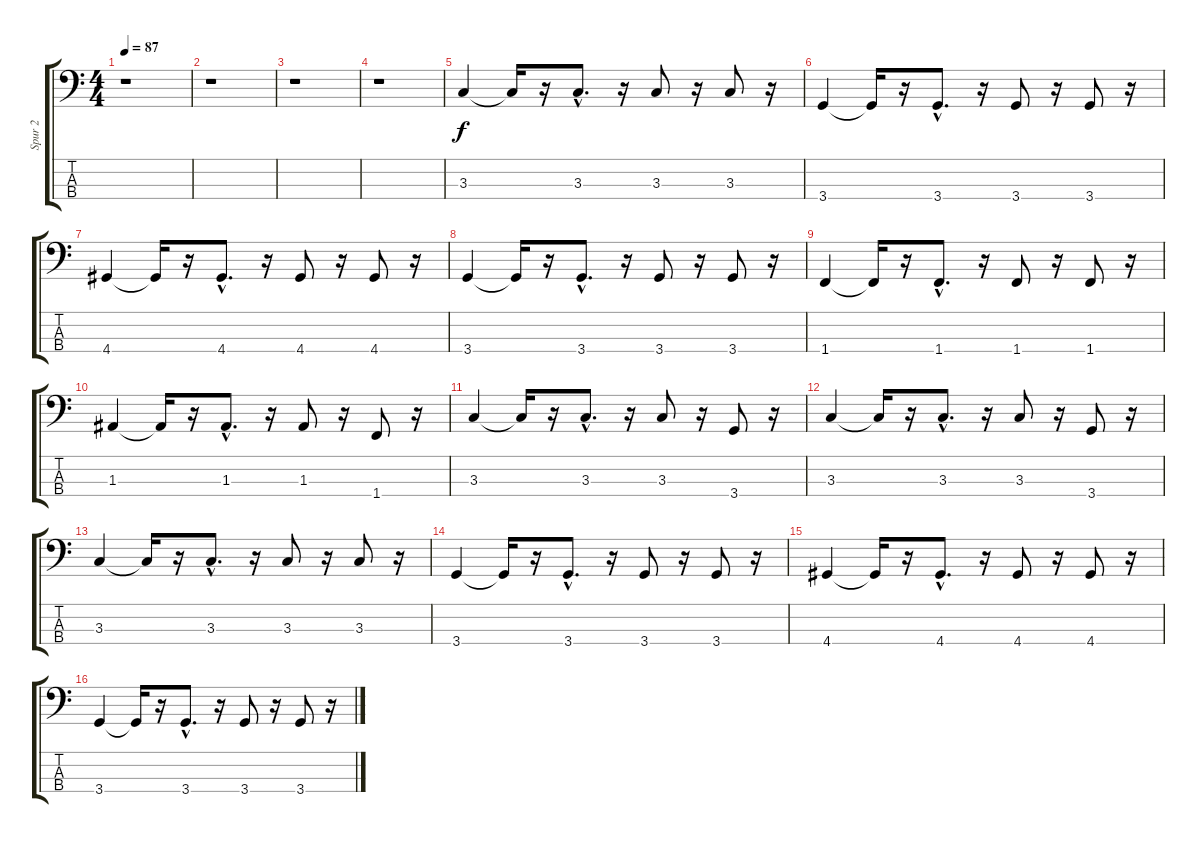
\track ("Spur 2" "Spur 2") {instrument fretlessbass}
\staff {score tabs}
\tuning (G2 D2 A1 E1) {hide}
\ts (4 4)
\tempo 87
\clef f4
\ks c
r.1{dy f instrument fretlessbass} |
r.1 |
r.1 |
r.1 |
3.3.4 3.3{t}.16 r.16 3.3{hac}.8{d} r.16 3.3.8 r.16 3.3.8 r.16 |
3.4.4 3.4{t}.16 r.16 3.4{hac}.8{d} r.16 3.4.8 r.16 3.4.8 r.16 |
4.4.4 4.4{t}.16 r.16 4.4{hac}.8{d} r.16 4.4.8 r.16 4.4.8 r.16 |
3.4.4 3.4{t}.16 r.16 3.4{hac}.8{d} r.16 3.4.8 r.16 3.4.8 r.16 |
1.4.4 1.4{t}.16 r.16 1.4{hac}.8{d} r.16 1.4.8 r.16 1.4.8 r.16 |
1.3.4 1.3{t}.16 r.16 1.3{hac}.8{d} r.16 1.3.8 r.16 1.4.8 r.16 |
3.3.4 3.3{t}.16 r.16 3.3{hac}.8{d} r.16 3.3.8 r.16 3.4.8 r.16 |
3.3.4 3.3{t}.16 r.16 3.3{hac}.8{d} r.16 3.3.8 r.16 3.4.8 r.16 |
3.3.4 3.3{t}.16 r.16 3.3{hac}.8{d} r.16 3.3.8 r.16 3.3.8 r.16 |
3.4.4 3.4{t}.16 r.16 3.4{hac}.8{d} r.16 3.4.8 r.16 3.4.8 r.16 |
4.4.4 4.4{t}.16 r.16 4.4{hac}.8{d} r.16 4.4.8 r.16 4.4.8 r.16 |
3.4.4 3.4{t}.16 r.16 3.4{hac}.8{d} r.16 3.4.8 r.16 3.4.8 r.16
